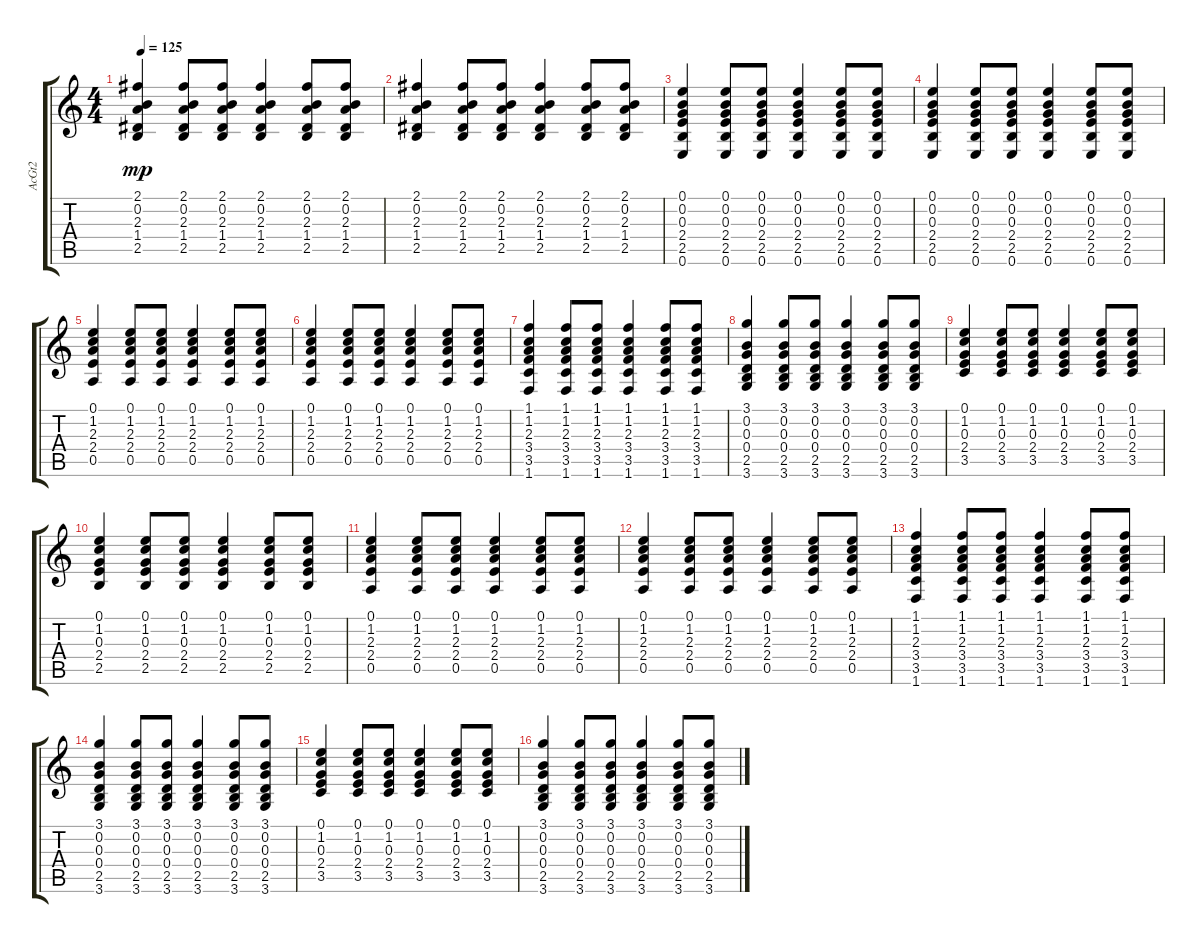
\track ("AcGt2" "AcGt2") {instrument acousticguitarsteel}
\staff {score tabs}
\tuning (E4 B3 G3 D3 A2 E2) {hide}
\ts (4 4)
\tempo 125
\clef g2
\ks c
(2.1 0.2 2.3 1.4 2.5).4{dy mp} (2.1 0.2 2.3 1.4 2.5).8 (2.1 0.2 2.3 1.4 2.5).8 (2.1 0.2 2.3 1.4 2.5).4 (2.1 0.2 2.3 1.4 2.5).8 (2.1 0.2 2.3 1.4 2.5).8 |
(2.1 0.2 2.3 1.4 2.5).4 (2.1 0.2 2.3 1.4 2.5).8 (2.1 0.2 2.3 1.4 2.5).8 (2.1 0.2 2.3 1.4 2.5).4 (2.1 0.2 2.3 1.4 2.5).8 (2.1 0.2 2.3 1.4 2.5).8 |
(0.1 0.2 0.3 2.4 2.5 0.6).4 (0.1 0.2 0.3 2.4 2.5 0.6).8 (0.1 0.2 0.3 2.4 2.5 0.6).8 (0.1 0.2 0.3 2.4 2.5 0.6).4 (0.1 0.2 0.3 2.4 2.5 0.6).8 (0.1 0.2 0.3 2.4 2.5 0.6).8 |
(0.1 0.2 0.3 2.4 2.5 0.6).4 (0.1 0.2 0.3 2.4 2.5 0.6).8 (0.1 0.2 0.3 2.4 2.5 0.6).8 (0.1 0.2 0.3 2.4 2.5 0.6).4 (0.1 0.2 0.3 2.4 2.5 0.6).8 (0.1 0.2 0.3 2.4 2.5 0.6).8 |
(0.1 1.2 2.3 2.4 0.5).4 (0.1 1.2 2.3 2.4 0.5).8 (0.1 1.2 2.3 2.4 0.5).8 (0.1 1.2 2.3 2.4 0.5).4 (0.1 1.2 2.3 2.4 0.5).8 (0.1 1.2 2.3 2.4 0.5).8 |
(0.1 1.2 2.3 2.4 0.5).4 (0.1 1.2 2.3 2.4 0.5).8 (0.1 1.2 2.3 2.4 0.5).8 (0.1 1.2 2.3 2.4 0.5).4 (0.1 1.2 2.3 2.4 0.5).8 (0.1 1.2 2.3 2.4 0.5).8 |
(1.1 1.2 2.3 3.4 3.5 1.6).4 (1.1 1.2 2.3 3.4 3.5 1.6).8 (1.1 1.2 2.3 3.4 3.5 1.6).8 (1.1 1.2 2.3 3.4 3.5 1.6).4 (1.1 1.2 2.3 3.4 3.5 1.6).8 (1.1 1.2 2.3 3.4 3.5 1.6).8 |
(3.1 0.2 0.3 0.4 2.5 3.6).4 (3.1 0.2 0.3 0.4 2.5 3.6).8 (3.1 0.2 0.3 0.4 2.5 3.6).8 (3.1 0.2 0.3 0.4 2.5 3.6).4 (3.1 0.2 0.3 0.4 2.5 3.6).8 (3.1 0.2 0.3 0.4 2.5 3.6).8 |
(0.1 1.2 0.3 2.4 3.5).4 (0.1 1.2 0.3 2.4 3.5).8 (0.1 1.2 0.3 2.4 3.5).8 (0.1 1.2 0.3 2.4 3.5).4 (0.1 1.2 0.3 2.4 3.5).8 (0.1 1.2 0.3 2.4 3.5).8 |
(0.1 1.2 0.3 2.4 2.5).4 (0.1 1.2 0.3 2.4 2.5).8 (0.1 1.2 0.3 2.4 2.5).8 (0.1 1.2 0.3 2.4 2.5).4 (0.1 1.2 0.3 2.4 2.5).8 (0.1 1.2 0.3 2.4 2.5).8 |
(0.1 1.2 2.3 2.4 0.5).4 (0.1 1.2 2.3 2.4 0.5).8 (0.1 1.2 2.3 2.4 0.5).8 (0.1 1.2 2.3 2.4 0.5).4 (0.1 1.2 2.3 2.4 0.5).8 (0.1 1.2 2.3 2.4 0.5).8 |
(0.1 1.2 2.3 2.4 0.5).4 (0.1 1.2 2.3 2.4 0.5).8 (0.1 1.2 2.3 2.4 0.5).8 (0.1 1.2 2.3 2.4 0.5).4 (0.1 1.2 2.3 2.4 0.5).8 (0.1 1.2 2.3 2.4 0.5).8 |
(1.1 1.2 2.3 3.4 3.5 1.6).4 (1.1 1.2 2.3 3.4 3.5 1.6).8 (1.1 1.2 2.3 3.4 3.5 1.6).8 (1.1 1.2 2.3 3.4 3.5 1.6).4 (1.1 1.2 2.3 3.4 3.5 1.6).8 (1.1 1.2 2.3 3.4 3.5 1.6).8 |
(3.1 0.2 0.3 0.4 2.5 3.6).4 (3.1 0.2 0.3 0.4 2.5 3.6).8 (3.1 0.2 0.3 0.4 2.5 3.6).8 (3.1 0.2 0.3 0.4 2.5 3.6).4 (3.1 0.2 0.3 0.4 2.5 3.6).8 (3.1 0.2 0.3 0.4 2.5 3.6).8 |
(0.1 1.2 0.3 2.4 3.5).4 (0.1 1.2 0.3 2.4 3.5).8 (0.1 1.2 0.3 2.4 3.5).8 (0.1 1.2 0.3 2.4 3.5).4 (0.1 1.2 0.3 2.4 3.5).8 (0.1 1.2 0.3 2.4 3.5).8 |
(3.1 0.2 0.3 0.4 2.5 3.6).4 (3.1 0.2 0.3 0.4 2.5 3.6).8 (3.1 0.2 0.3 0.4 2.5 3.6).8 (3.1 0.2 0.3 0.4 2.5 3.6).4 (3.1 0.2 0.3 0.4 2.5 3.6).8 (3.1 0.2 0.3 0.4 2.5 3.6).8
